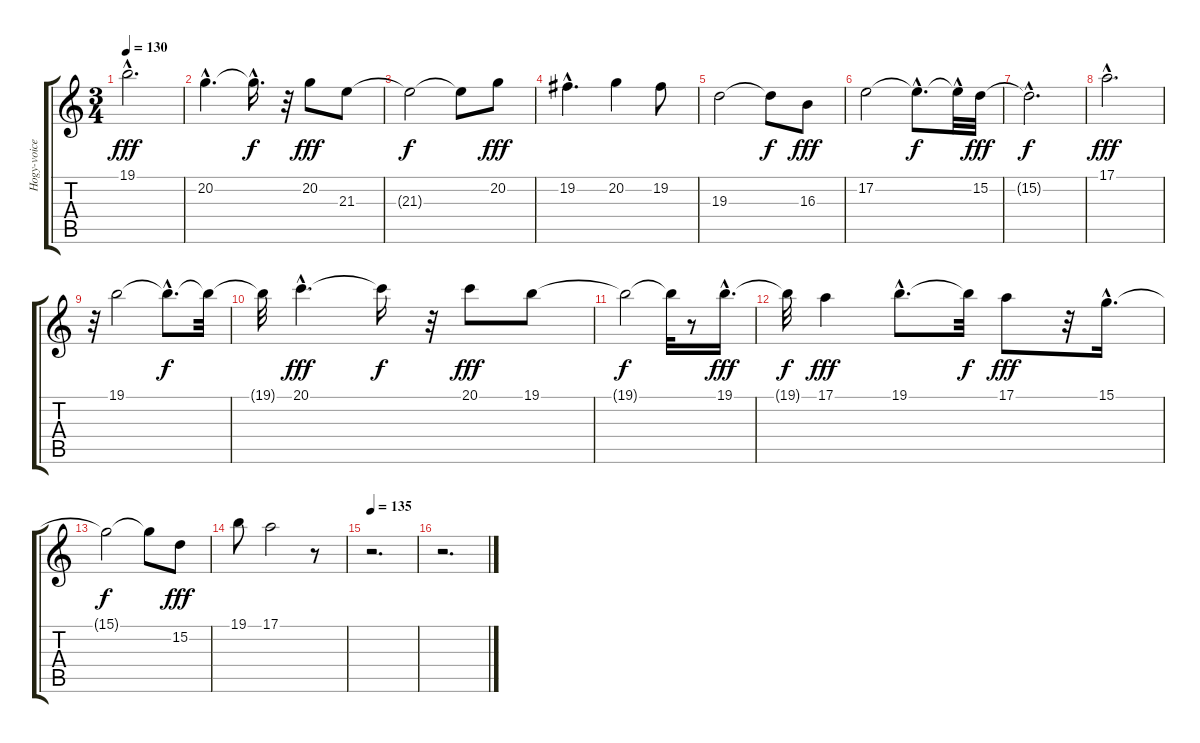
\track ("Hogy-voice" "Hogy-voice") {instrument flute}
\staff {score tabs}
\tuning (E4 B3 G3 D3 A2 E2) {hide}
\ts (3 4)
\tempo 130
\clef g2
\ks c
19.1{hac}.2{d dy fff} |
20.2{hac}.4{d} 20.2{hac t}.16{d dy f} r.32 20.2.8{dy fff} 21.3.8 |
21.3{t}.2{dy f} 21.3{t}.8 20.2.8{dy fff} |
19.2{hac}.4{d} 20.2.4 19.2.8 |
19.3.2 19.3{t}.8{dy f} 16.3.8{dy fff} |
17.2.2 17.2{hac t}.8{d dy f} 17.2{hac t}.32 15.2.32{dy fff} |
15.2{hac t}.2{d dy f} |
17.1{hac}.2{d dy fff} |
r.32 19.1.2 19.1{hac t}.8{d dy f} 19.1{t}.32 |
19.1{t}.32 20.1{hac}.4{d dy fff} 20.1{t}.16{dy f} r.32 20.1.8{dy fff} 19.1.8 |
19.1{t}.2{dy f} 19.1{t}.32 r.8 19.1{hac}.16{d dy fff} |
19.1{t}.32{dy f} 17.1.4{dy fff} 19.1{hac}.8{d} 19.1{t}.32{dy f} 17.1.8{dy fff} r.32 15.1{hac}.16{d} |
15.1{t}.2{dy f} 15.1{t}.8 15.2.8{dy fff} |
19.1.8 17.1.2 r.8 |
\tempo 135
r.2{d} |
r.2{d}
